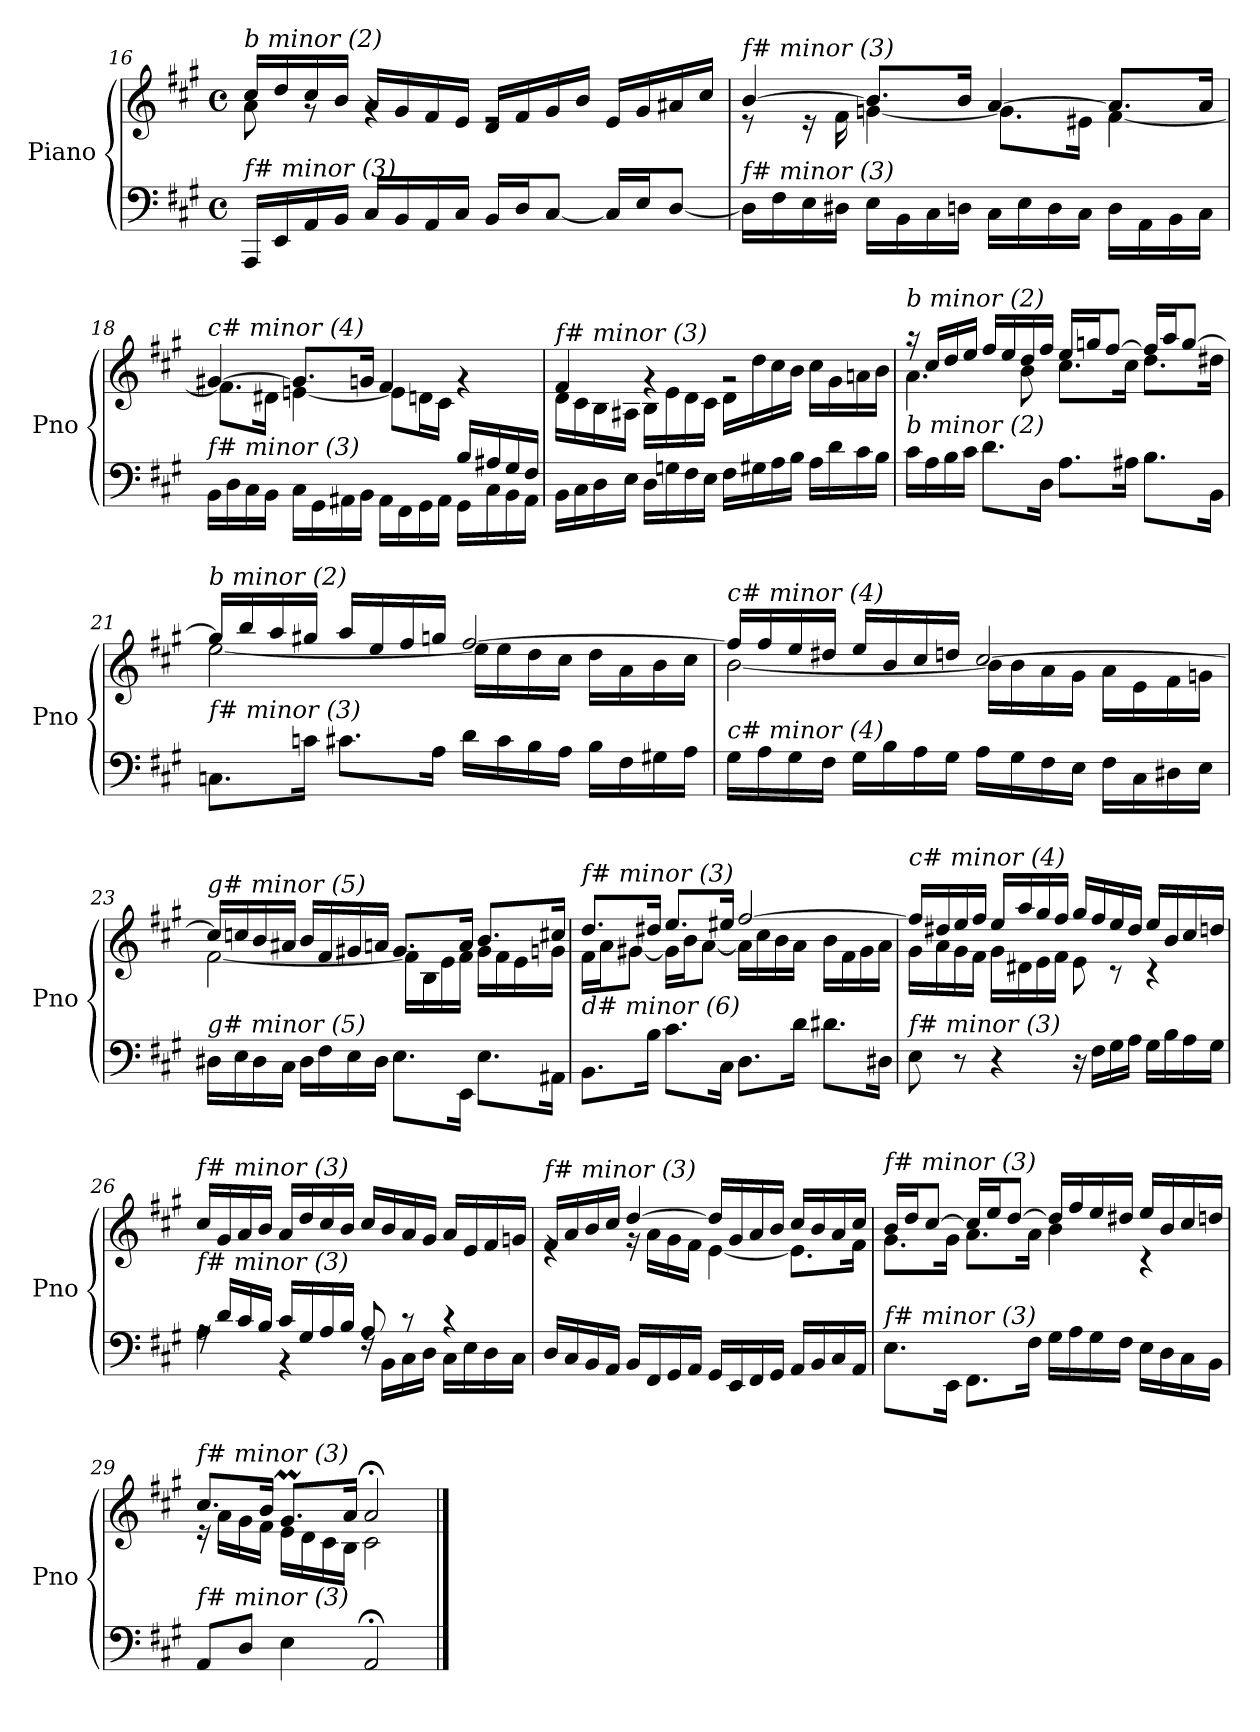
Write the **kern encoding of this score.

**kern	**kern
*part1	*part1
*staff2	*staff1
*I"Piano	*
*I'Pno	*
*clefF4	*clefG2
*k[f#c#g#]	*k[f#c#g#]
*M4/4	*M4/4
*met(c)	*met(c)
=16	=16
*	*^
!	!LO:TX:i:t=b minor (2)	!
!LO:TX:i:t=f# minor (3)	!	!
16AAA/LL	16cc#/LL	8a\
16EE/	16dd/	.
16AA/	16cc#/	8rg
16BB/JJ	16b/JJ	.
16C#/LL	16a/LL	4rg
16BB/	16g#/	.
16AA/	16f#/	.
16C#/JJ	16e/JJ	.
16BB/LL	16d/LL	2re
16D/J	16f#/	.
[8C#/J	16g#/	.
.	16b/JJ	.
16C#/LL]	16e/LL	.
16E/J	16g#/	.
[8D/J	16a#X/	.
.	16cc#/JJ	.
=17	=17	=17
!	!LO:TX:i:t=f# minor (3)	!
!LO:TX:i:t=f# minor (3)	!	!
16D\LL]	[4b/	8r
16F#\	.	.
16E\	.	16r
16D#X\JJ	.	16f#\
16E\LL	8.b/L]	[4gn\
16BB\	.	.
16C#\	.	.
16Dn\JJ	16b/Jk	.
16C#\LL	[4a/	8.g\L]
16E\	.	.
16D\	.	.
16C#\JJ	.	16e#X\Jk
16D\LL	8.a/L]	[4f#\
16AA\	.	.
16BB\	.	.
16C#\JJ	16a/Jk	.
!!LO:LB:g=z	!!
=18	=18	=18
*^	*	*
!	!	!LO:TX:i:t=c# minor (4)	!
!LO:TX:i:t=f# minor (3)	!	!	!
2.ryy	16BB\LL	[4g#X/	8.f#\L]
.	16D\	.	.
.	16C#\	.	.
.	16BB\JJ	.	16d#X\Jk
.	16C#\LL	8.g#/L]	[4en\
.	16GG#\	.	.
.	16AA#X\	.	.
.	16BB\JJ	16gn/Jk	.
.	16AA#\LL	4f#/	8e\L]
.	16FF#\	.	.
.	16GG#\	.	16dn\L
.	16AA#\JJ	.	16c#\JJ
16B/LL	16GG#\LL	4rg	4ryy
16A#X/	16C#\	.	.
16G#/	16BB\	.	.
16F#/JJ	16AA#\JJ	.	.
=19	=19	=19	=19
!	!	!LO:TX:i:t=f# minor (3)	!
!LO:TX:i:t=b minor (2)	!	!	!
*v	*v	*	*
16BB\LL	4f#/	16d\LL
16C#\	.	16c#\
16D\	.	16B\
16E\JJ	.	16A#X\JJ
16D\LL	4rg	16B\LL
16Gn\	.	16e\
16F#\	.	16d\
16E\JJ	.	16c#\JJ
16F#\LL	2rg	16d\LL
16G#X\	.	16dd\
16A\	.	16cc#\
16B\JJ	.	16b\JJ
16A\LL	.	16cc#\LL
16d\	.	16g#\
16c#\	.	16an\
16B\JJ	.	16b\JJ
=20	=20	=20
!	!LO:TX:i:t=b minor (2)	!
!LO:TX:i:t=b minor (2)	!	!
16c#\LL	16r	4.a\
16A\	16cc#/LL	.
16B\	16dd/	.
16c#\JJ	16ee/JJ	.
8.d\L	16ff#/LL	.
.	16ee/	.
.	16dd/	8b\
16D\Jk	16ff#/JJ	.
8.A\L	16ee/LL	8.cc#\L
.	16ggn/J	.
.	[8ff#/J	.
16A#X\Jk	.	16cc#\Jk
8.B\L	16ff#/LL]	8.dd\L
.	16aa/J	.
.	[8gg/J	.
16BB\Jk	.	16dd#X\Jk
!!LO:LB:g=z	!!
=21	=21	=21
!	!LO:TX:i:t=b minor (2)	!
!LO:TX:i:t=f# minor (3)	!	!
8.Cn\L	16gg/LL]	[2ee\
.	16bb/	.
.	16aa/	.
16cn\Jk	16gg#X/JJ	.
8.c#X\L	16aa/LL	.
.	16ee/	.
.	16ff#/	.
16A\Jk	16ggn/JJ	.
16d\LL	[2ff#/	16ee\LL]
16c#\	.	16ee\
16B\	.	16dd\
16A\JJ	.	16cc#\JJ
16B\LL	.	16dd\LL
16F#\	.	16a\
16G#X\	.	16b\
16A\JJ	.	16cc#\JJ
=22	=22	=22
!	!LO:TX:i:t=c# minor (4)	!
!LO:TX:i:t=c# minor (4)	!	!
16G#\LL	16ff#/LL]	[2b\
16A\	16ff#/	.
16G#\	16ee/	.
16F#\JJ	16dd#X/JJ	.
16G#\LL	16ee/LL	.
16B\	16b/	.
16A\	16cc#/	.
16G#\JJ	16ddn/JJ	.
16A\LL	[2cc#/	16b\LL]
16G#\	.	16b\
16F#\	.	16a\
16E\JJ	.	16g#\JJ
16F#\LL	.	16a\LL
16C#\	.	16e\
16D#X\	.	16f#\
16E\JJ	.	16gn\JJ
!!LO:LB:g=z	!!
=23	=23	=23
!	!LO:TX:i:t=g# minor (5)	!
!LO:TX:i:t=g# minor (5)	!	!
16D#X\LL	16cc#/LL]	[2f#\
16E\	16ccn/	.
16D#\	16b/	.
16C#\JJ	16a#X/JJ	.
16D#\LL	16b/LL	.
16F#\	16f#/	.
16E\	16g#X/	.
16D#\JJ	16an/JJ	.
8.E\L	8.g#/L	16f#\LL]
.	.	16B\
.	.	16e\
16EE\Jk	16a/Jk	16f#\JJ
8.E\L	8.b/L	16g#\LL
.	.	16f#\
.	.	16e\
16AA#X\Jk	16cc#X/Jk	16gn\JJ
=24	=24	=24
!	!LO:TX:i:t=f# minor (3)	!
!LO:TX:i:t=d# minor (6)	!	!
8.BB\L	8.dd/L	16f#\LL
.	.	16a\J
.	.	[8g#X\J
16B\Jk	16dd#X/Jk	.
8.c#\L	8.ee/L	16g#\LL]
.	.	16b\J
.	.	[8a\J
16C#\Jk	16ee#X/Jk	.
8.D\L	[2ff#/	16a\LL]
.	.	16cc#\
.	.	16b\
16d\Jk	.	16a\JJ
8.d#X\L	.	16b\LL
.	.	16f#\
.	.	16g#\
16D#X\Jk	.	16a\JJ
!!LO:LB:g=z	!!
=25	=25	=25
!	!LO:TX:i:t=c# minor (4)	!
!LO:TX:i:t=f# minor (3)	!	!
8E\	16ff#/LL]	16g#\LL
.	16dd#X/	16a\
8r	16ee/	16g#\
.	16ff#/JJ	16f#\JJ
4r	16ee/LL	16g#\LL
.	16aa/	16d#X\
.	16gg#/	16e\
.	16ff#/JJ	16f#\JJ
16r	16gg#/LL	8e\
16F#\LL	16ff#/	.
16G#\	16ee/	8r
16A\JJ	16dd#/JJ	.
16G#\LL	16ee/LL	4r
16B\	16b/	.
16A\	16cc#/	.
16G#\JJ	16ddn/JJ	.
*	*v	*v
=26	=26
*^	*
!	!	!LO:TX:i:t=f# minor (3)
!LO:TX:i:t=f# minor (3)	!	!
16rA	4A\	16cc#/LL
16d/LL	.	16g#/
16c#/	.	16a/
16B/JJ	.	16b/JJ
16c#/LL	4r	16a/LL
16G#/	.	16dd/
16A/	.	16cc#/
16B/JJ	.	16b/JJ
8A/	16rF	16cc#/LL
.	16BB\LL	16b/
8r	16C#\	16a/
.	16D\JJ	16g#/JJ
4r	16C#\LL	16a/LL
.	16E\	16e/
.	16D\	16f#/
.	16C#\JJ	16gn/JJ
!!LO:LB:g=z
=27	=27	=27
*	*	*^
!	!	!LO:TX:i:t=f# minor (3)	!
!LO:TX:i:t=f# minor (3)	!	!	!
*v	*v	*	*
16D/LL	16f#/LL	4re
16C#/	16a/	.
16BB/	16b/	.
16AA/JJ	16cc#/JJ	.
16BB/LL	[4dd/	16rg
16FF#/	.	16a\LL
16GG#/	.	16g#\
16AA/JJ	.	16f#\JJ
16GG#/LL	16dd/LL]	[4e\
16EE/	16g#/	.
16FF#/	16a/	.
16GG#/JJ	16b/JJ	.
16AA/LL	16cc#/LL	8.e\L]
16BB/	16b/	.
16C#/	16a/	.
16AA/JJ	16cc#/JJ	16f#\Jk
=28	=28	=28
!	!LO:TX:i:t=f# minor (3)	!
!LO:TX:i:t=f# minor (3)	!	!
8.E\L	16b/LL	8.g#\L
.	16dd/J	.
.	[8cc#/J	.
16EE\Jk	.	16g#\Jk
8.FF#\L	16cc#/LL]	8.a\L
.	16ee/J	.
.	[8dd/J	.
16F#\Jk	.	16a\Jk
16G#\LL	16dd/LL]	4b\
16A\	16ff#/	.
16G#\	16ee/	.
16F#\JJ	16dd#X/JJ	.
16E\LL	16ee/LL	4r
16D\	16b/	.
16C#\	16cc#/	.
16BB\JJ	16ddn/JJ	.
=29	=29	=29
!	!LO:TX:i:t=f# minor (3)	!
!LO:TX:i:t=f# minor (3)	!	!
8AA/L	8.cc#/L	16r
.	.	16a\LL
8D/J	.	16g#\
.	16b/Jk	16f#\JJ
4E\	8.g#m/L	16e\LL
.	.	16d\
.	.	16c#\
.	16a/Jk	16B\JJ
2AA;/	2a;</	2c#\
*	*v	*v
==	==
*-	*-
